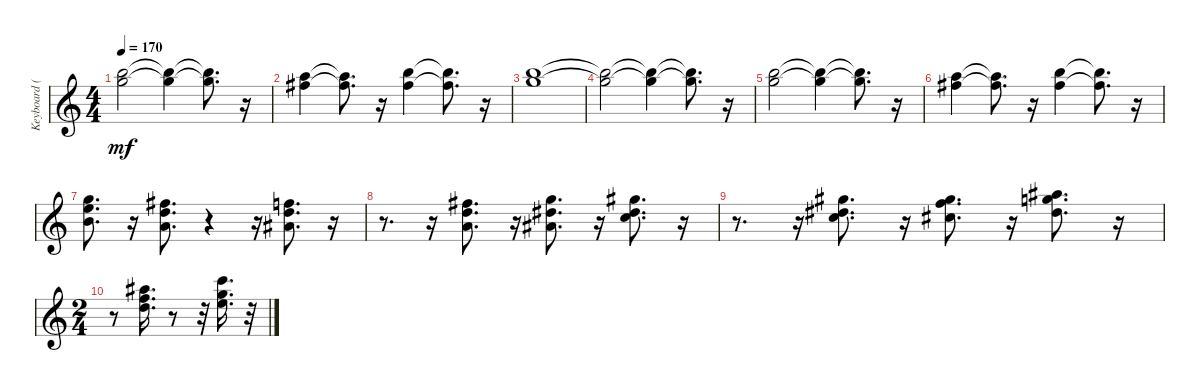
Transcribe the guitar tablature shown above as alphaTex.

\track ("Keyboard (Staff 1)" "Keyboard (") {instrument celesta}
\staff {score}
\tuning (E4 B3 G3 D3 A2 E2 B1) {hide}
\ts (4 4)
\tempo 170
\clef g2
\ks c
(15.1 24.2).2{dy mf} (15.1{t} 24.2{t}).4 (15.1{t} 24.2{t}).8{d} r.16 |
(14.1 22.2).4 (14.1{t} 22.2{t}).8{d} r.16 (14.1 24.2).4 (14.1{t} 24.2{t}).8{d} r.16 |
(15.1 24.2).1 |
(15.1{t} 24.2{t}).2 (15.1{t} 24.2{t}).4 (15.1{t} 24.2{t}).8{d} r.16 |
(15.1 24.2).2 (15.1{t} 24.2{t}).4 (15.1{t} 24.2{t}).8{d} r.16 |
(14.1 22.2).4 (14.1{t} 22.2{t}).8{d} r.16 (14.1 24.2).4 (14.1{t} 24.2{t}).8{d} r.16 |
(7.1 17.2 24.3).8{d} r.16 (5.1 15.2 23.3).8{d} r.4 r.16 (6.1 15.2 22.3).8{d} r.16 |
r.8{d} r.16 (5.1 15.2 23.3).8{d} r.16 (6.1 16.2 24.3).8{d} r.16 (8.1 16.2 25.3).8{d} r.16 |
r.8{d} r.16 (8.1 16.2 25.3).8{d} r.16 (9.1 18.2 25.3).8{d} r.16 (11.1 20.2 27.3).8{d} r.16 |
\ts (2 4)
r.8 (10.1 18.2 27.3).16{d} r.8 r.32 (12.1 20.2 29.3).16{d} r.32
